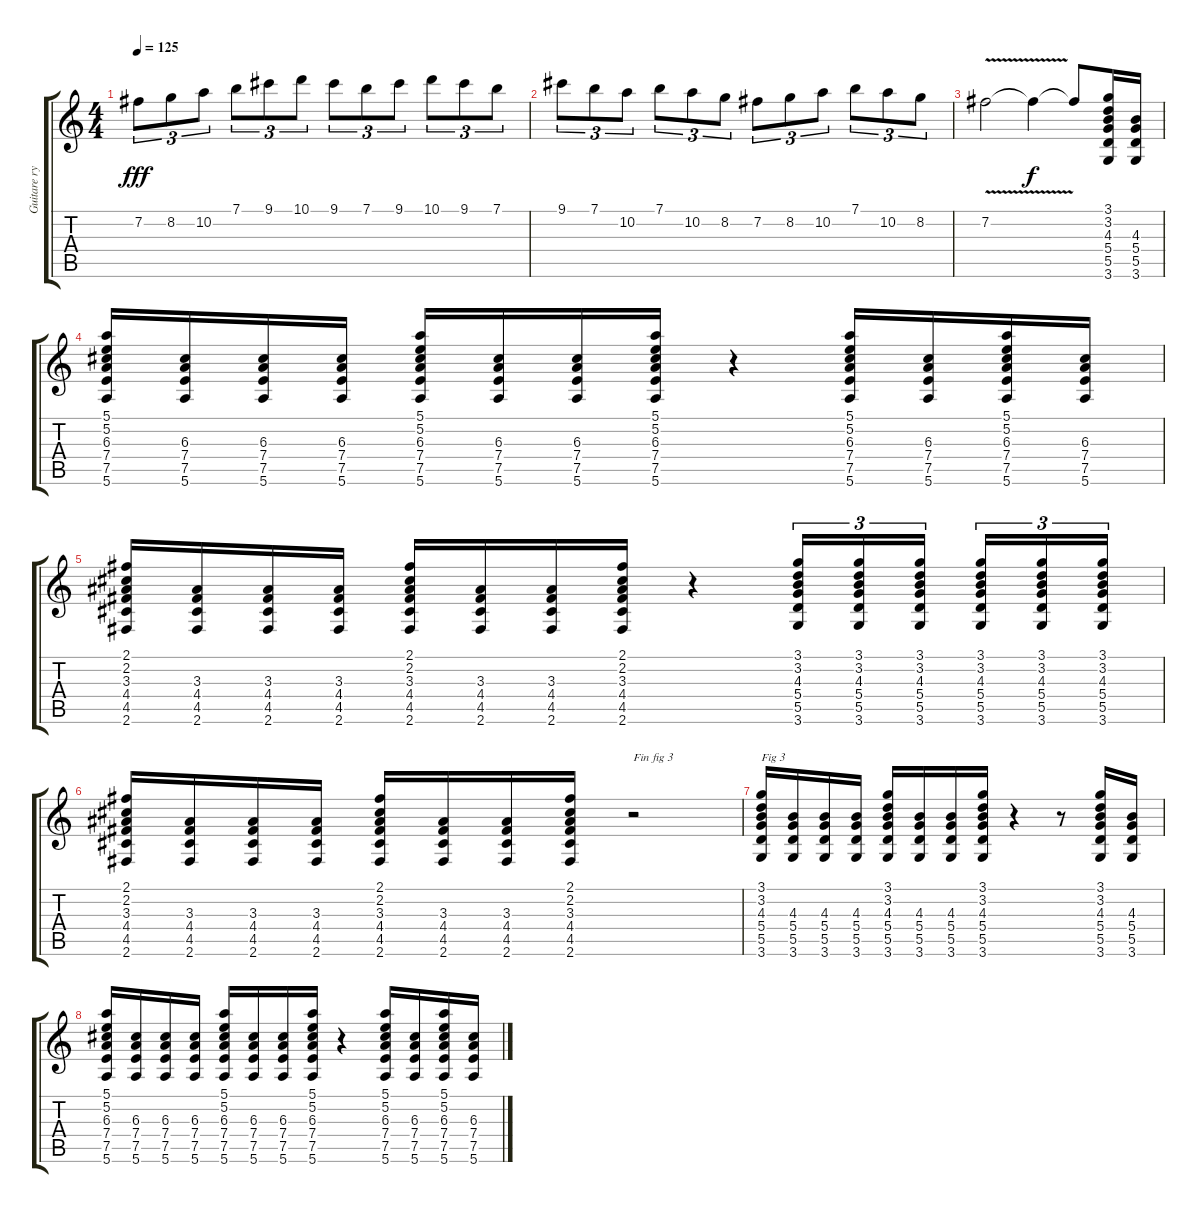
\track ("Guitare ryth1 Porl" "Guitare ry") {instrument acousticguitarsteel}
\staff {score tabs}
\tuning (E4 B3 G3 D3 A2 E2) {hide}
\ts (4 4)
\tempo 125
\clef g2
\ks c
7.2.8{tu (3 2) dy fff} 8.2.8{tu (3 2)} 10.2.8{tu (3 2)} 7.1.8{tu (3 2)} 9.1.8{tu (3 2)} 10.1.8{tu (3 2)} 9.1.8{tu (3 2)} 7.1.8{tu (3 2)} 9.1.8{tu (3 2)} 10.1.8{tu (3 2)} 9.1.8{tu (3 2)} 7.1.8{tu (3 2)} |
9.1.8{tu (3 2)} 7.1.8{tu (3 2)} 10.2.8{tu (3 2)} 7.1.8{tu (3 2)} 10.2.8{tu (3 2)} 8.2.8{tu (3 2)} 7.2.8{tu (3 2)} 8.2.8{tu (3 2)} 10.2.8{tu (3 2)} 7.1.8{tu (3 2)} 10.2.8{tu (3 2)} 8.2.8{tu (3 2)} |
7.2{v}.2 7.2{t}.4{dy f} 7.2{t}.8 (3.1 3.2 4.3 5.4 5.5 3.6).16{instrument acousticguitarsteel} (4.3 5.4 5.5 3.6).16 |
(5.1 5.2 6.3 7.4 7.5 5.6).16 (6.3 7.4 7.5 5.6).16 (6.3 7.4 7.5 5.6).16 (6.3 7.4 7.5 5.6).16 (5.1 5.2 6.3 7.4 7.5 5.6).16 (6.3 7.4 7.5 5.6).16 (6.3 7.4 7.5 5.6).16 (5.1 5.2 6.3 7.4 7.5 5.6).16 r.4 (5.1 5.2 6.3 7.4 7.5 5.6).16 (6.3 7.4 7.5 5.6).16 (5.1 5.2 6.3 7.4 7.5 5.6).16 (6.3 7.4 7.5 5.6).16 |
(2.1 2.2 3.3 4.4 4.5 2.6).16 (3.3 4.4 4.5 2.6).16 (3.3 4.4 4.5 2.6).16 (3.3 4.4 4.5 2.6).16 (2.1 2.2 3.3 4.4 4.5 2.6).16 (3.3 4.4 4.5 2.6).16 (3.3 4.4 4.5 2.6).16 (2.1 2.2 3.3 4.4 4.5 2.6).16 r.4 (3.1 3.2 4.3 5.4 5.5 3.6).16{tu (3 2)} (3.1 3.2 4.3 5.4 5.5 3.6).16{tu (3 2)} (3.1 3.2 4.3 5.4 5.5 3.6).16{tu (3 2)} (3.1 3.2 4.3 5.4 5.5 3.6).16{tu (3 2)} (3.1 3.2 4.3 5.4 5.5 3.6).16{tu (3 2)} (3.1 3.2 4.3 5.4 5.5 3.6).16{tu (3 2)} |
(2.1 2.2 3.3 4.4 4.5 2.6).16 (3.3 4.4 4.5 2.6).16 (3.3 4.4 4.5 2.6).16 (3.3 4.4 4.5 2.6).16 (2.1 2.2 3.3 4.4 4.5 2.6).16 (3.3 4.4 4.5 2.6).16 (3.3 4.4 4.5 2.6).16 (2.1 2.2 3.3 4.4 4.5 2.6).16 r.2{txt "Fin fig 3"} |
(3.1 3.2 4.3 5.4 5.5 3.6).16{txt "Fig 3"} (4.3 5.4 5.5 3.6).16 (4.3 5.4 5.5 3.6).16 (4.3 5.4 5.5 3.6).16 (3.1 3.2 4.3 5.4 5.5 3.6).16 (4.3 5.4 5.5 3.6).16 (4.3 5.4 5.5 3.6).16 (3.1 3.2 4.3 5.4 5.5 3.6).16 r.4 r.8 (3.1 3.2 4.3 5.4 5.5 3.6).16 (4.3 5.4 5.5 3.6).16 |
(5.1 5.2 6.3 7.4 7.5 5.6).16 (6.3 7.4 7.5 5.6).16 (6.3 7.4 7.5 5.6).16 (6.3 7.4 7.5 5.6).16 (5.1 5.2 6.3 7.4 7.5 5.6).16 (6.3 7.4 7.5 5.6).16 (6.3 7.4 7.5 5.6).16 (5.1 5.2 6.3 7.4 7.5 5.6).16 r.4 (5.1 5.2 6.3 7.4 7.5 5.6).16 (6.3 7.4 7.5 5.6).16 (5.1 5.2 6.3 7.4 7.5 5.6).16 (6.3 7.4 7.5 5.6).16
